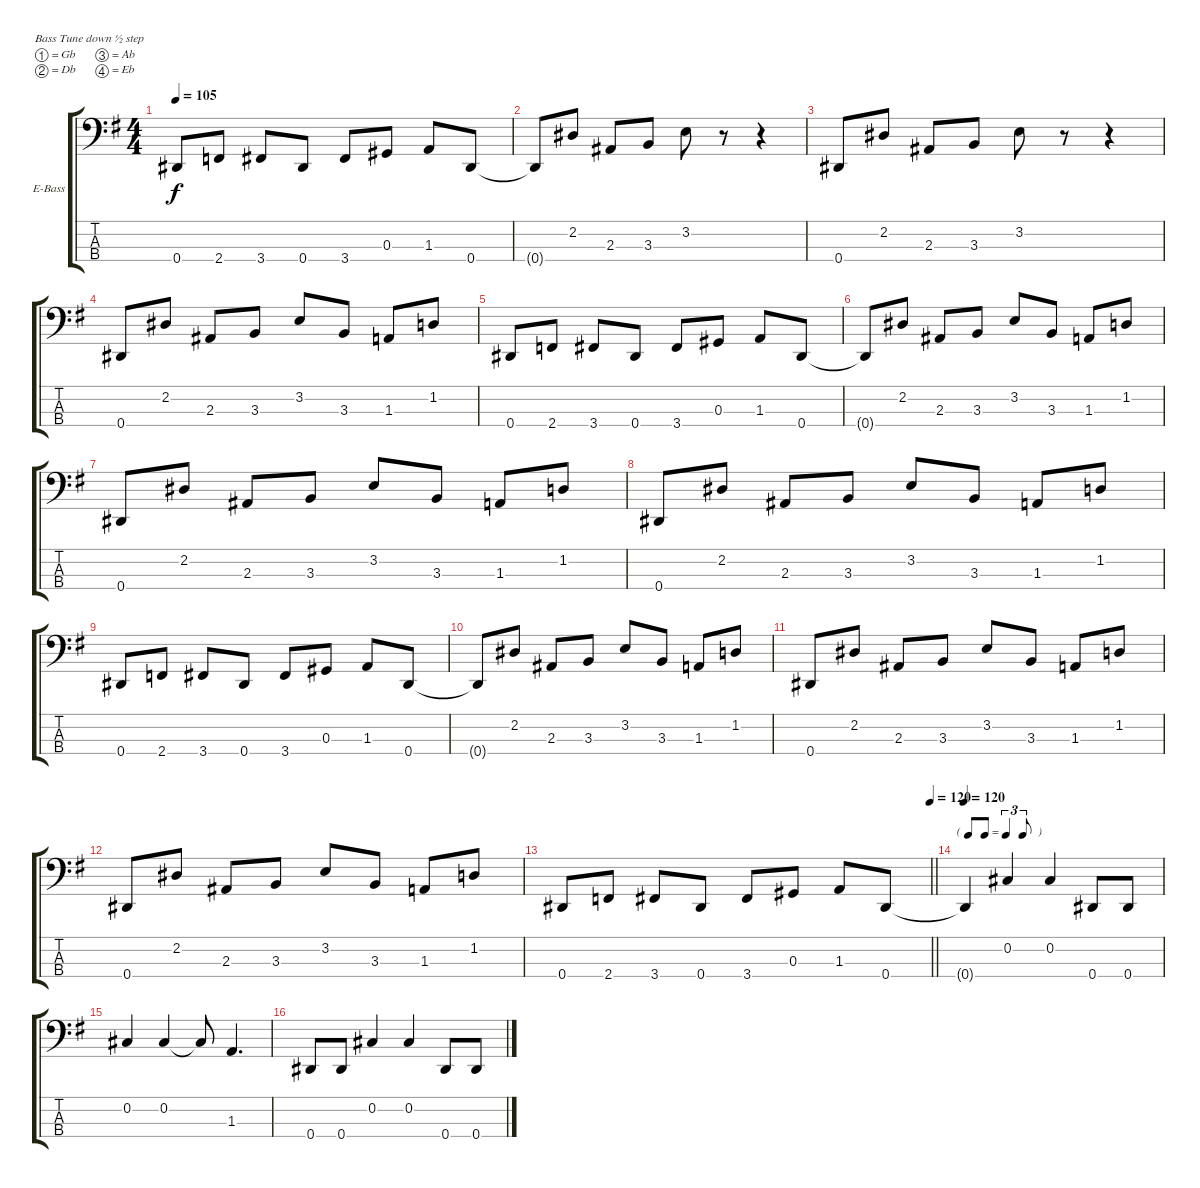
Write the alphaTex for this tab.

\bracketExtendMode groupsimilarinstruments
\firstSystemTrackNameOrientation horizontal
\otherSystemsTrackNameOrientation horizontal
\track ("Bass" "E-Bass") {instrument electricbassfinger}
\staff {score tabs}
\tuning (Gb2 Db2 Ab1 Eb1)
\ts (4 4)
\tempo 105
\clef f4
\ks g
0.4.8{dy f} 2.4.8 3.4.8 0.4.8 3.4.8 0.3.8 1.3.8 0.4.8 |
0.4{t}.8 2.2.8 2.3.8 3.3.8 3.2.8 r.8 r.4 |
0.4.8 2.2.8 2.3.8 3.3.8 3.2.8 r.8 r.4 |
0.4.8 2.2.8 2.3.8 3.3.8 3.2.8 3.3.8 1.3.8 1.2.8 |
0.4.8 2.4.8 3.4.8 0.4.8 3.4.8 0.3.8 1.3.8 0.4.8 |
0.4{t}.8 2.2.8 2.3.8 3.3.8 3.2.8 3.3.8 1.3.8 1.2.8 |
0.4.8 2.2.8 2.3.8 3.3.8 3.2.8 3.3.8 1.3.8 1.2.8 |
0.4.8 2.2.8 2.3.8 3.3.8 3.2.8 3.3.8 1.3.8 1.2.8 |
0.4.8 2.4.8 3.4.8 0.4.8 3.4.8 0.3.8 1.3.8 0.4.8 |
0.4{t}.8 2.2.8 2.3.8 3.3.8 3.2.8 3.3.8 1.3.8 1.2.8 |
0.4.8 2.2.8 2.3.8 3.3.8 3.2.8 3.3.8 1.3.8 1.2.8 |
0.4.8 2.2.8 2.3.8 3.3.8 3.2.8 3.3.8 1.3.8 1.2.8 |
\tempo (120 1)
\barLineRight lightlight
0.4.8 2.4.8 3.4.8 0.4.8 3.4.8 0.3.8 1.3.8 0.4.8 |
\tf triplet8th
\section ("" " ")
\tempo 120
0.4{t}.4 0.2.4 0.2.4 0.4.8 0.4.8 |
0.2.4 0.2.4 0.2{t}.8 1.3.4{d} |
0.4.8 0.4.8 0.2.4 0.2.4 0.4.8 0.4.8
